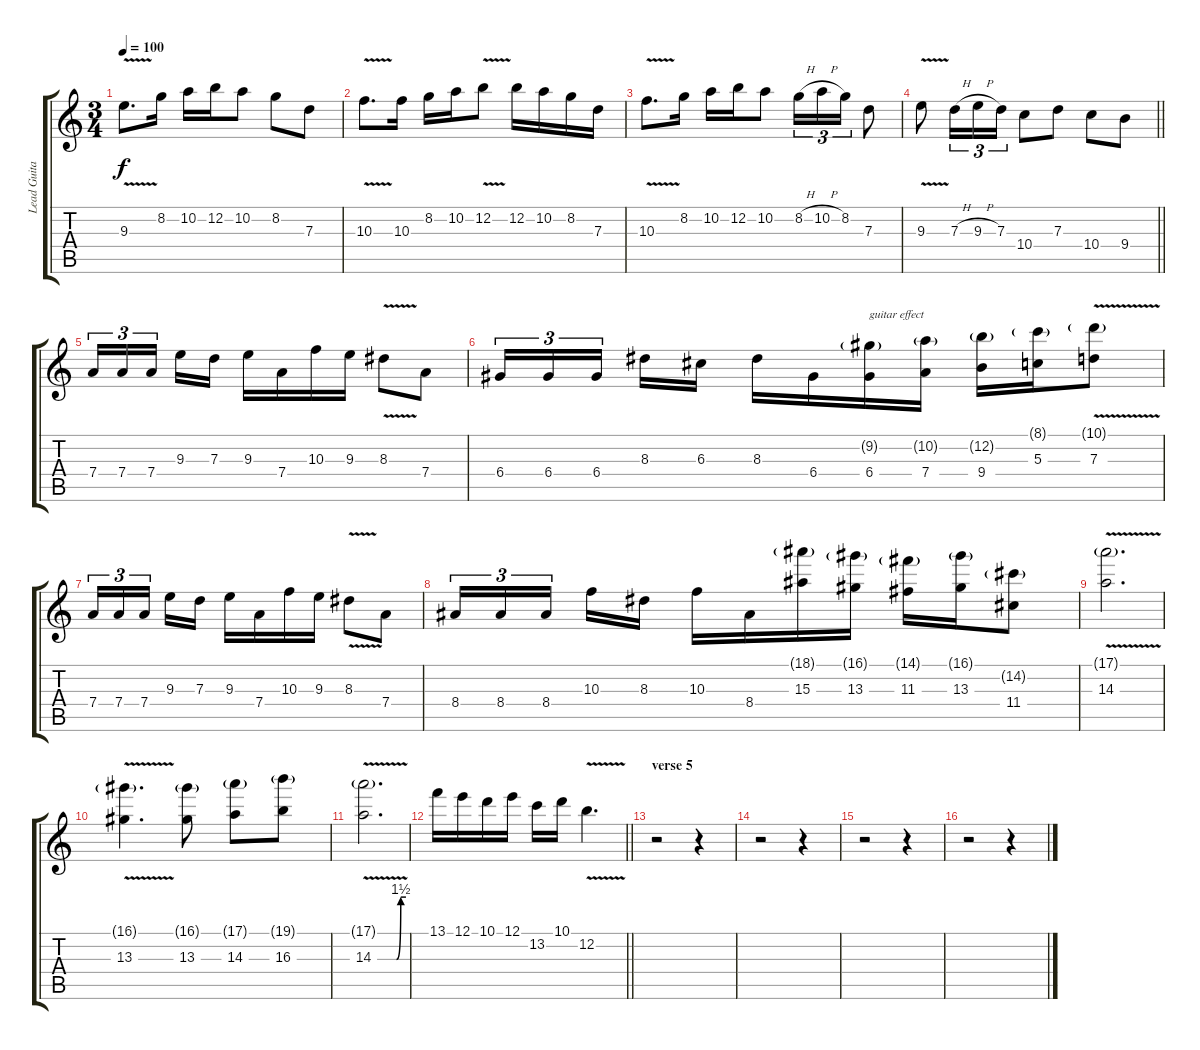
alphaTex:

\track ("Lead Guitar 2" "Lead Guita") {instrument distortionguitar}
\staff {score tabs}
\tuning (E4 B3 G3 D3 A2 E2) {hide}
\ts (3 4)
\tempo 100
\clef g2
\ks c
9.3{v}.8{d dy f} 8.2.16 10.2.16 12.2.16 10.2.8 8.2.8 7.3.8 |
10.3{v}.8{d} 10.3.16 8.2.16 10.2.16 12.2{v}.8 12.2.16 10.2.16 8.2.16 7.3.16 |
10.3{v}.8{d} 8.2.16 10.2.16 12.2.16 10.2.8 8.2{h}.16{tu (3 2)} 10.2{h}.16{tu (3 2)} 8.2.16{tu (3 2)} 7.3.8 |
\barLineRight lightlight
9.3{v}.8 7.3{h}.16{tu (3 2)} 9.3{h}.16{tu (3 2)} 7.3.16{tu (3 2)} 10.4.8 7.3.8 10.4.8 9.4.8 |
\section ("" "")
7.4.16{tu (3 2)} 7.4.16{tu (3 2)} 7.4.16{tu (3 2) beam splitsecondary} 9.3.16 7.3.16 9.3.16 7.4.16 10.3.16 9.3.16 8.3{v}.8 7.4.8 |
6.4.16{tu (3 2)} 6.4.16{tu (3 2)} 6.4.16{tu (3 2) beam splitsecondary} 8.3.16 6.3.16 8.3.16 6.4.16 (9.2{g} 6.4).16{txt "guitar effect"} (10.2{g} 7.4).16 (12.2{g} 9.4).16 (8.1{g} 5.3).16 (10.1{v g} 7.3).8 |
7.4.16{tu (3 2)} 7.4.16{tu (3 2)} 7.4.16{tu (3 2) beam splitsecondary} 9.3.16 7.3.16 9.3.16 7.4.16 10.3.16 9.3.16 8.3{v}.8 7.4.8 |
8.4.16{tu (3 2)} 8.4.16{tu (3 2)} 8.4.16{tu (3 2) beam splitsecondary} 10.3.16 8.3.16 10.3.16 8.4.16 (18.1{g} 15.3).16 (16.1{g} 13.3).16 (14.1{g} 11.3).16 (16.1{g} 13.3).16 (14.2{g} 11.4).8 |
(17.1{g} 14.3{v}).2{d} |
(16.1{g} 13.3{v}).4{d} (16.1{g} 13.3).8 (17.1{g} 14.3).8 (19.1{g} 16.3).8 |
(17.1{g} 14.3{be (custom 0 0 40 0 49 6 60 6) v}).2{d} |
\barLineRight lightlight
13.1.16 12.1.16 10.1.16 12.1.16 13.2.16 10.1.16 12.2{v}.4{d} |
\section ("" "verse 5")
r.2 r.4 |
r.2 r.4 |
r.2 r.4 |
r.2 r.4
